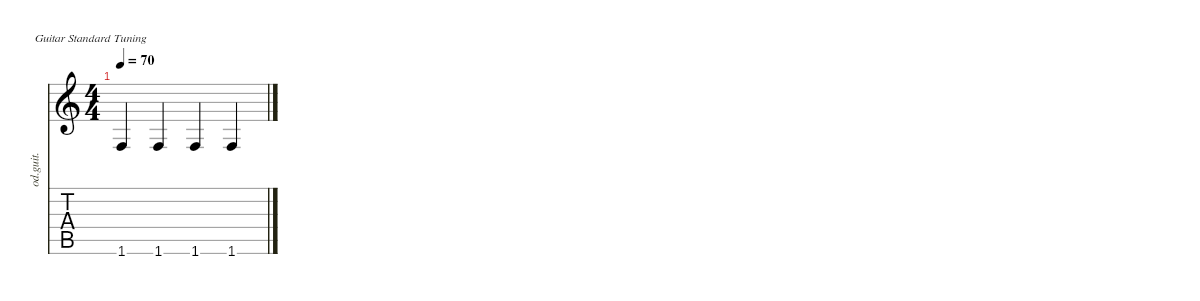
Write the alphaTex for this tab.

\defaultSystemsLayout 4
\hideDynamics
\bracketExtendMode nobrackets
\track ("Overdriven Guitar" "od.guit.") {instrument overdrivenguitar}
\staff {score tabs}
\tuning (E4 B3 G3 D3 A2 E2)
\ts (4 4)
\tempo 70
\clef g2
\ks aminor
1.6.4{lyrics (0 "") lyrics (1 "") lyrics (2 "") lyrics (3 "") lyrics (4 "") dy mf instrument overdrivenguitar beam Up} 1.6.4{lyrics (0 "") lyrics (1 "") lyrics (2 "") lyrics (3 "") lyrics (4 "") beam Up} 1.6.4{lyrics (0 "") lyrics (1 "") lyrics (2 "") lyrics (3 "") lyrics (4 "") beam Up} 1.6.4{lyrics (0 "") lyrics (1 "") lyrics (2 "") lyrics (3 "") lyrics (4 "") beam Up}
